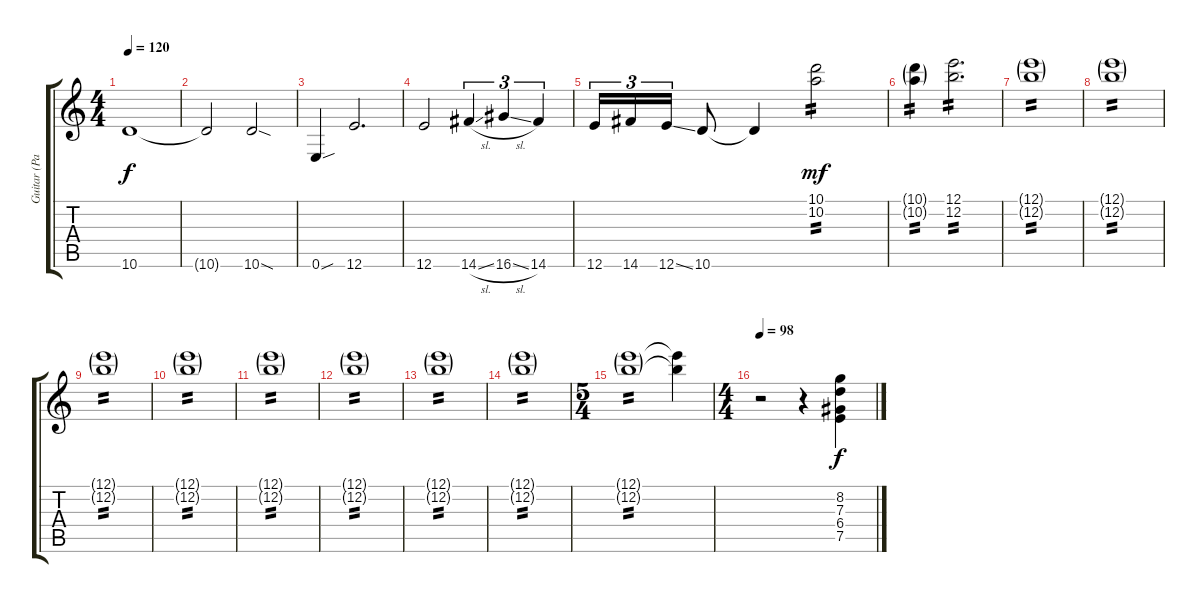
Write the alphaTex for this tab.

\track ("Guitar (Page)" "Guitar (Pa") {instrument overdrivenguitar}
\staff {score tabs}
\tuning (E4 B3 G3 D3 A2 E2) {hide}
\ts (4 4)
\tempo 120
\clef g2
\ks c
10.6.1{dy f} |
10.6{t}.2 10.6{sod}.2 |
0.6{sou}.4 12.6.2{d} |
12.6.2 14.6{sl}.4{tu (3 2)} 16.6{sl}.4{tu (3 2)} 14.6.4{tu (3 2)} |
12.6.16{tu (3 2)} 14.6.16{tu (3 2)} 12.6{ss}.16{tu (3 2)} 10.6.8 10.6{t}.4 (10.1 10.2).2{tp 2 dy mf} |
(10.1{g} 10.2{g}).4{tp 2} (12.1 12.2).2{d tp 2} |
(12.1{g} 12.2{g}).1{tp 2} |
(12.1{g} 12.2{g}).1{tp 2} |
(12.1{g} 12.2{g}).1{tp 2} |
(12.1{g} 12.2{g}).1{tp 2} |
(12.1{g} 12.2{g}).1{tp 2} |
(12.1{g} 12.2{g}).1{tp 2} |
(12.1{g} 12.2{g}).1{tp 2} |
(12.1{g} 12.2{g}).1{tp 2} |
\ts (5 4)
(12.1{g} 12.2{g}).1{tp 2} (12.1{t} 12.2{t}).4 |
\ts (4 4)
\tempo 98
r.2 r.4 (8.2 7.3 6.4 7.5).4{dy f}
